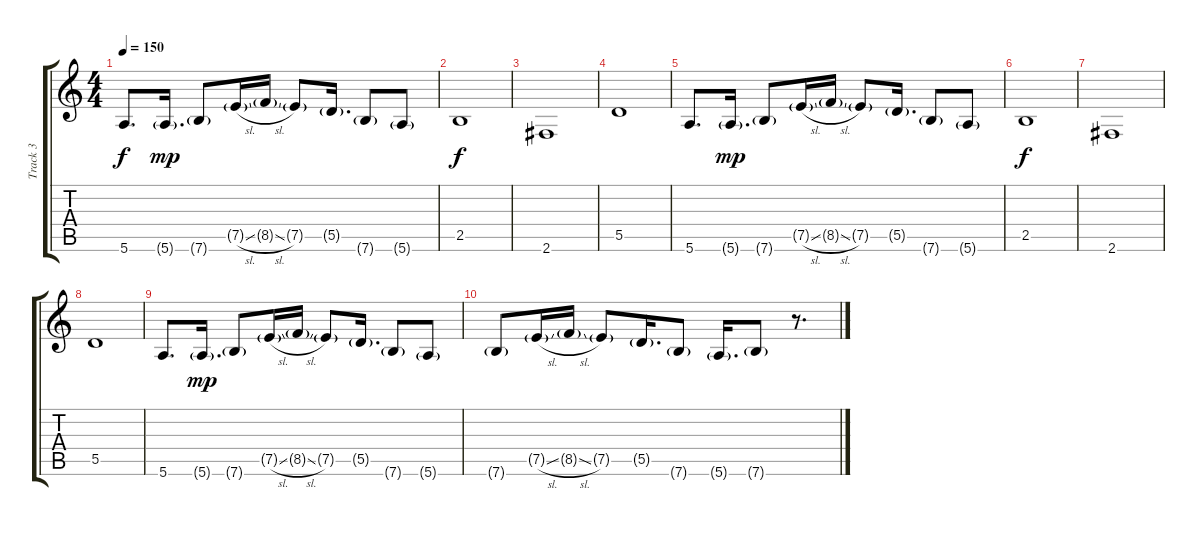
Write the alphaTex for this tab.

\track ("Track 3" "Track 3") {instrument electricbasspick}
\staff {score tabs}
\tuning (E4 B3 G3 D3 A2 E2) {hide}
\ts (4 4)
\tempo 150
\clef g2
\ks c
5.6.8{d dy f} 5.6{g}.16{d dy mp} 7.6{g}.8 7.5{sl g}.16 8.5{sl g}.16 7.5{g}.8 5.5{g}.16{d} 7.6{g}.8 5.6{g}.8 |
2.5.1{dy f} |
2.6.1 |
5.5.1 |
5.6.8{d} 5.6{g}.16{d dy mp} 7.6{g}.8 7.5{sl g}.16 8.5{sl g}.16 7.5{g}.8 5.5{g}.16{d} 7.6{g}.8 5.6{g}.8 |
2.5.1{dy f} |
2.6.1 |
5.5.1 |
5.6.8{d} 5.6{g}.16{d dy mp} 7.6{g}.8 7.5{sl g}.16 8.5{sl g}.16 7.5{g}.8 5.5{g}.16{d} 7.6{g}.8 5.6{g}.8 |
7.6{g}.8 7.5{sl g}.16 8.5{sl g}.16 7.5{g}.8 5.5{g}.16{d} 7.6{g}.8 5.6{g}.16{d} 7.6{g}.8 r.8{d}
